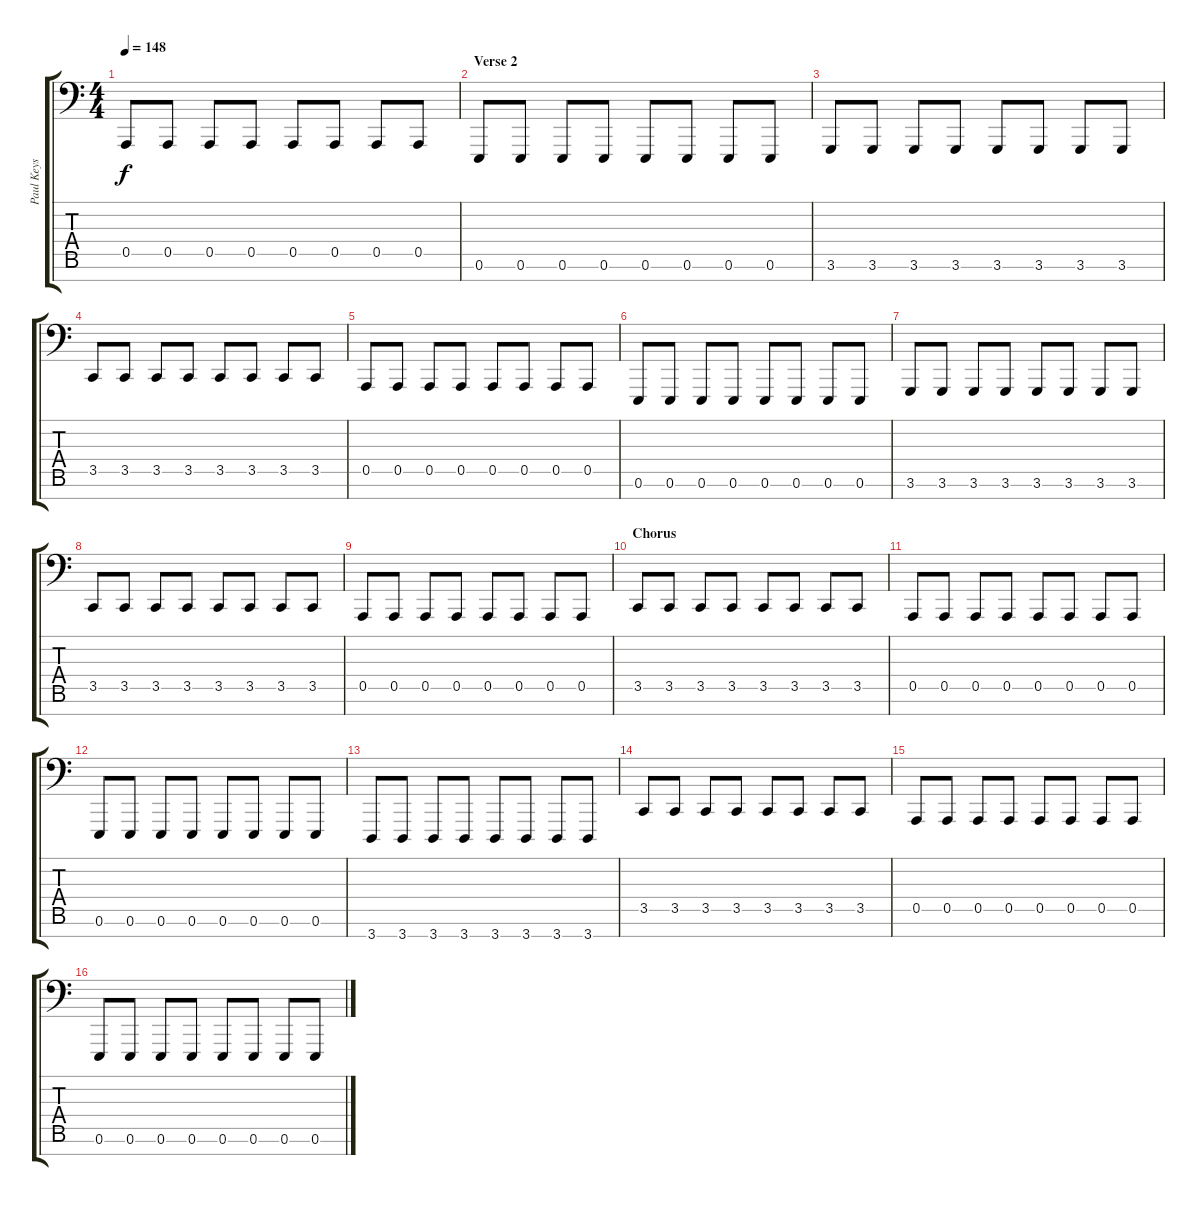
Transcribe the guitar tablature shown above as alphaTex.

\track ("Paul Keys" "Paul Keys") {instrument drawbarorgan}
\staff {score tabs}
\tuning (E3 B2 G2 D2 A1 E1 B0) {hide}
\ts (4 4)
\tempo 148
\clef f4
\ks c
0.5.8{dy f} 0.5.8 0.5.8 0.5.8 0.5.8 0.5.8 0.5.8 0.5.8 |
\section ("" "Verse 2")
0.6.8 0.6.8 0.6.8 0.6.8 0.6.8 0.6.8 0.6.8 0.6.8 |
3.6.8 3.6.8 3.6.8 3.6.8 3.6.8 3.6.8 3.6.8 3.6.8 |
3.5.8 3.5.8 3.5.8 3.5.8 3.5.8 3.5.8 3.5.8 3.5.8 |
0.5.8 0.5.8 0.5.8 0.5.8 0.5.8 0.5.8 0.5.8 0.5.8 |
0.6.8 0.6.8 0.6.8 0.6.8 0.6.8 0.6.8 0.6.8 0.6.8 |
3.6.8 3.6.8 3.6.8 3.6.8 3.6.8 3.6.8 3.6.8 3.6.8 |
3.5.8 3.5.8 3.5.8 3.5.8 3.5.8 3.5.8 3.5.8 3.5.8 |
0.5.8 0.5.8 0.5.8 0.5.8 0.5.8 0.5.8 0.5.8 0.5.8 |
\section ("" "Chorus")
3.5.8 3.5.8 3.5.8 3.5.8 3.5.8 3.5.8 3.5.8 3.5.8 |
0.5.8 0.5.8 0.5.8 0.5.8 0.5.8 0.5.8 0.5.8 0.5.8 |
0.6.8 0.6.8 0.6.8 0.6.8 0.6.8 0.6.8 0.6.8 0.6.8 |
3.7.8 3.7.8 3.7.8 3.7.8 3.7.8 3.7.8 3.7.8 3.7.8 |
3.5.8 3.5.8 3.5.8 3.5.8 3.5.8 3.5.8 3.5.8 3.5.8 |
0.5.8 0.5.8 0.5.8 0.5.8 0.5.8 0.5.8 0.5.8 0.5.8 |
0.6.8 0.6.8 0.6.8 0.6.8 0.6.8 0.6.8 0.6.8 0.6.8
